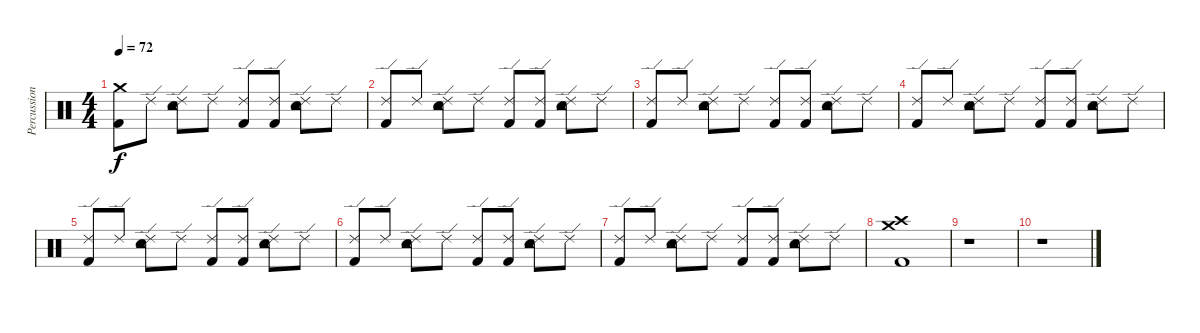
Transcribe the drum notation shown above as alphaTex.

\track ("Percussion" "Percussion") {instrument percussion}
\staff {score}
\articulation defaults
\ts (4 4)
\tempo 72
\clef neutral
\ks c
("Crash medium (hit)" "Kick (hit) 2").8{dy f} "Ride (edge) 2".8 ("Ride (edge) 2" "Snare (hit) 2" "Tambourine (hit)").8 "Ride (edge) 2".8 ("Ride (edge) 2" "Kick (hit) 2").8 ("Ride (edge) 2" "Kick (hit) 2").8 ("Ride (edge) 2" "Snare (hit) 2" "Tambourine (hit)").8 "Ride (edge) 2".8 |
("Ride (edge) 2" "Kick (hit) 2").8 "Ride (edge) 2".8 ("Ride (edge) 2" "Snare (hit) 2" "Tambourine (hit)").8 "Ride (edge) 2".8 ("Ride (edge) 2" "Kick (hit) 2").8 ("Ride (edge) 2" "Kick (hit) 2").8 ("Ride (edge) 2" "Snare (hit) 2" "Tambourine (hit)").8 "Ride (edge) 2".8 |
("Ride (edge) 2" "Kick (hit) 2").8 "Ride (edge) 2".8 ("Ride (edge) 2" "Snare (hit) 2" "Tambourine (hit)").8 "Ride (edge) 2".8 ("Ride (edge) 2" "Kick (hit) 2").8 ("Ride (edge) 2" "Kick (hit) 2").8 ("Ride (edge) 2" "Snare (hit) 2" "Tambourine (hit)").8 "Ride (edge) 2".8 |
("Ride (edge) 2" "Kick (hit) 2").8 "Ride (edge) 2".8 ("Ride (edge) 2" "Snare (hit) 2" "Tambourine (hit)").8 "Ride (edge) 2".8 ("Ride (edge) 2" "Kick (hit) 2").8 ("Ride (edge) 2" "Kick (hit) 2").8 ("Ride (edge) 2" "Snare (hit) 2" "Tambourine (hit)").8 "Ride (edge) 2".8 |
("Ride (edge) 2" "Kick (hit) 2").8 "Ride (edge) 2".8 ("Ride (edge) 2" "Snare (hit) 2" "Tambourine (hit)").8 "Ride (edge) 2".8 ("Ride (edge) 2" "Kick (hit) 2").8 ("Ride (edge) 2" "Kick (hit) 2").8 ("Ride (edge) 2" "Snare (hit) 2" "Tambourine (hit)").8 "Ride (edge) 2".8 |
("Ride (edge) 2" "Kick (hit) 2").8 "Ride (edge) 2".8 ("Ride (edge) 2" "Snare (hit) 2" "Tambourine (hit)").8 "Ride (edge) 2".8 ("Ride (edge) 2" "Kick (hit) 2").8 ("Ride (edge) 2" "Kick (hit) 2").8 ("Ride (edge) 2" "Snare (hit) 2" "Tambourine (hit)").8 "Ride (edge) 2".8 |
("Ride (edge) 2" "Kick (hit) 2").8 "Ride (edge) 2".8 ("Ride (edge) 2" "Snare (hit) 2" "Tambourine (hit)").8 "Ride (edge) 2".8 ("Ride (edge) 2" "Kick (hit) 2").8 ("Ride (edge) 2" "Kick (hit) 2").8 ("Ride (edge) 2" "Snare (hit) 2" "Tambourine (hit)").8 "Ride (edge) 2".8 |
("Crash high (hit)" "Crash medium (hit)" "Kick (hit) 2").1 |
r.1 |
r.1
